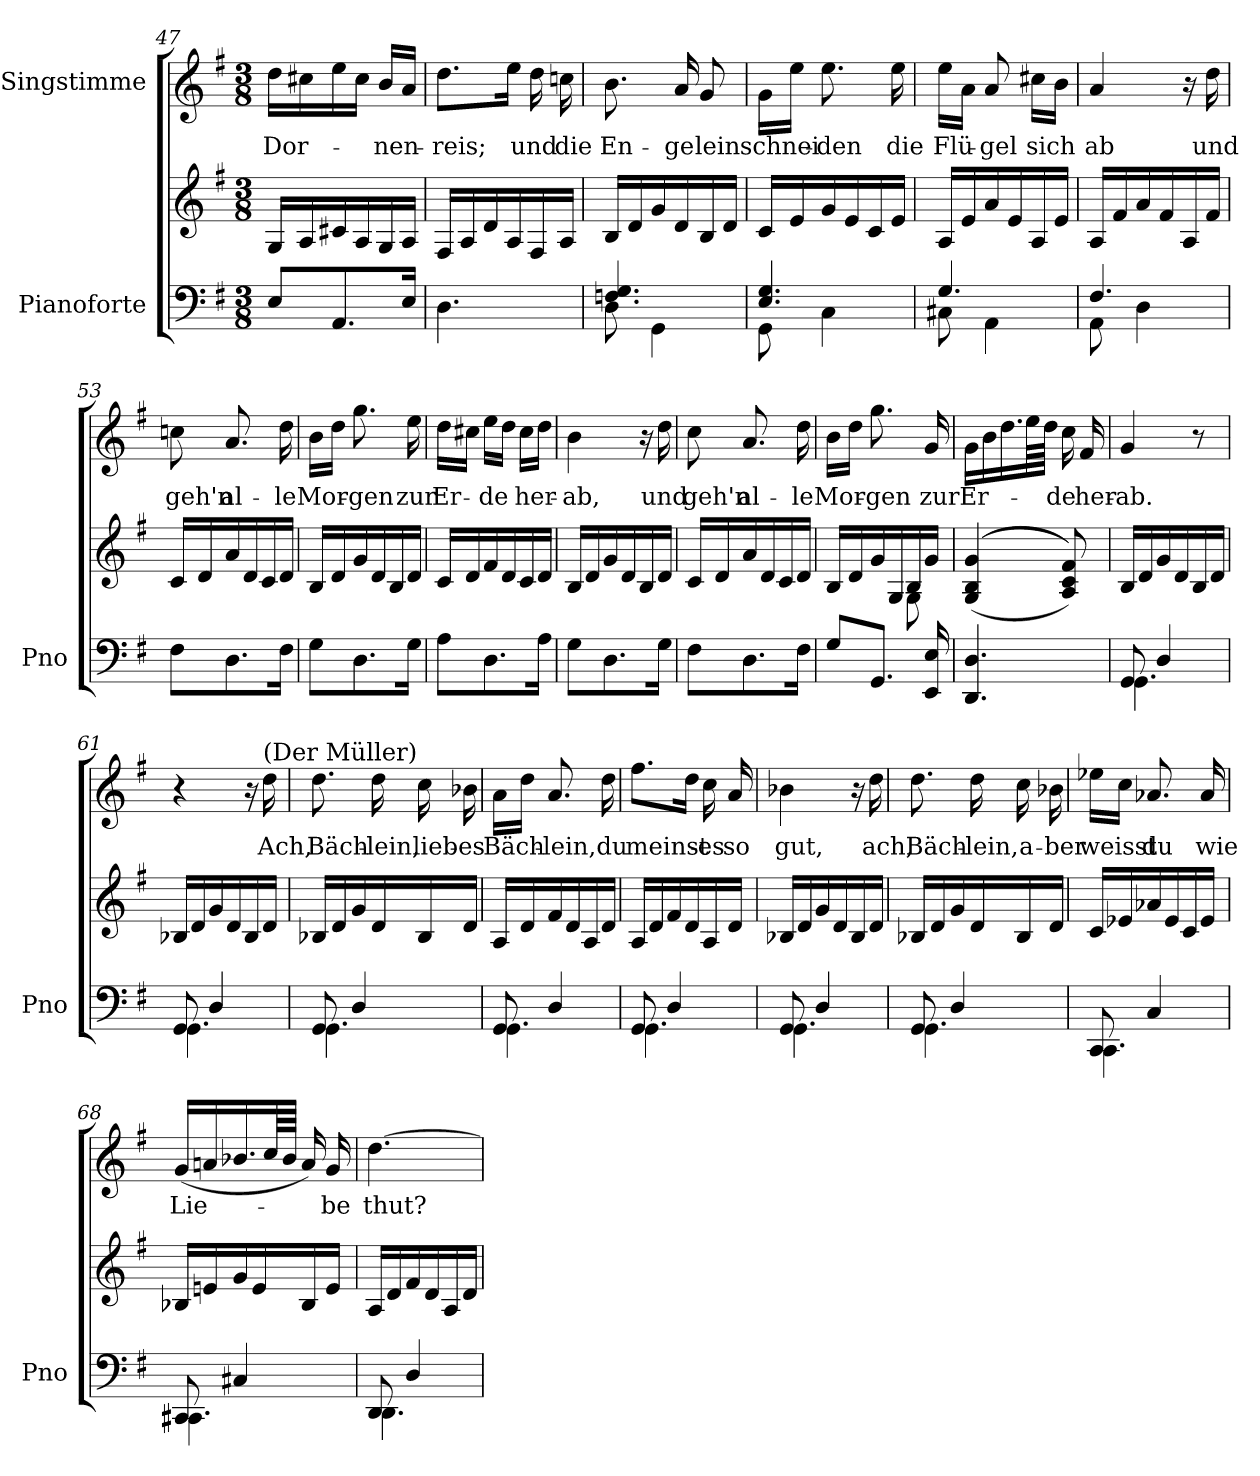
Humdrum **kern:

**kern	**kern	**kern	**text
*part2	*part2	*part1	*part1
*staff3	*staff2	*staff1	*staff1
*I"Pianoforte	*	*I"Singstimme	*
*I'Pno	*	*	*
!!LO:LB:g=z
*clefF4	*clefG2	*clefG2	*
*k[f#]	*k[f#]	*k[f#]	*
*M3/8	*M3/8	*M3/8	*
=47	=47	=47	=47
!	!	!	!LO:LY:b
8E/L	16G/LL	16dd\LL	Dor-
.	16A/	16cc#X\	.
8.AA/	16c#X/	16ee\	.
.	16A/	16cc#\JJ	.
!	!	!	!LO:LY:b
.	16G/	16b/LL	nen-
16E/Jk	16A/JJ	16a/JJ	.
=48	=48	=48	=48
!	!	!	!LO:LY:b
4.D\	16F#/LL	8.dd\L	reis;
.	16A/	.	.
.	16d/	.	.
.	16A/	16ee\Jk	.
!	!	!	!LO:LY:b
.	16F#/	16dd\	und
!	!	!	!LO:LY:b
.	16A/JJ	16ccn\	die
=49	=49	=49	=49
*^	*	*	*
!	!	!	!	!LO:LY:b
4.Fn/ 4.G/	8D\	16B/LL	8.b\	En-
.	.	16d/	.	.
.	4GG\	16g/	.	.
!	!	!	!	!LO:LY:b
.	.	16d/	16a/	-ge
!	!	!	!	!LO:LY:b
.	.	16B/	8g/	lein
.	.	16d/JJ	.	.
=50	=50	=50	=50	=50
!	!	!	!	!LO:LY:b
4.E/ 4.G/	8GG\	16c/LL	16g\LL	schnei-
.	.	16e/	16ee\JJ	.
!	!	!	!	!LO:LY:b
.	4C\	16g/	8.ee\	den
.	.	16e/	.	.
.	.	16c/	.	.
!	!	!	!	!LO:LY:b
.	.	16e/JJ	16ee\	die
=51	=51	=51	=51	=51
!	!	!	!	!LO:LY:b
4.G/	8C#X\	16A/LL	16ee\LL	Flü-
.	.	16e/	16a\JJ	.
!	!	!	!	!LO:LY:b
.	4AA\	16a/	8a/	gel
.	.	16e/	.	.
!	!	!	!	!LO:LY:b
.	.	16A/	16cc#X\LL	sich
.	.	16e/JJ	16b\JJ	.
!!LO:LB:g=z
=52	=52	=52	=52	=52
!	!	!	!	!LO:LY:b
4.F#/	8AA\	16A/LL	4a/	ab
.	.	16f#/	.	.
.	4D\	16a/	.	.
.	.	16f#/	.	.
.	.	16A/	16r	.
!	!	!	!	!LO:LY:b
.	.	16f#/JJ	16dd\	und
*v	*v	*	*	*
!!LO:LB:g=z
=53	=53	=53	=53
!	!	!	!LO:LY:b
8F#\L	16c/LL	8ccn\	geh'n
.	16d/	.	.
!	!	!	!LO:LY:b
8.D\	16a/	8.a/	al-
.	16d/	.	.
.	16c/	.	.
!	!	!	!LO:LY:b
16F#\Jk	16d/JJ	16dd\	-le
=54	=54	=54	=54
!	!	!	!LO:LY:b
8G\L	16B/LL	16b\LL	Mor-
.	16d/	16dd\JJ	.
!	!	!	!LO:LY:b
8.D\	16g/	8.gg\	-gen
.	16d/	.	.
.	16B/	.	.
!	!	!	!LO:LY:b
16G\Jk	16d/JJ	16ee\	zur
=55	=55	=55	=55
!	!	!	!LO:LY:b
8A\L	16c/LL	16dd\LL	Er-
.	16d/	16cc#X\JJ	.
!	!	!	!LO:LY:b
8.D\	16f#/	16ee\LL	de
.	16d/	16dd\JJ	.
!	!	!	!LO:LY:b
.	16c/	16cc#\LL	her-
16A\Jk	16d/JJ	16dd\JJ	.
=56	=56	=56	=56
!	!	!	!LO:LY:b
8G\L	16B/LL	4b\	ab,
.	16d/	.	.
8.D\	16g/	.	.
.	16d/	.	.
.	16B/	16r	.
!	!	!	!LO:LY:b
16G\Jk	16d/JJ	16dd\	und
=57	=57	=57	=57
!	!	!	!LO:LY:b
8F#\L	16c/LL	8cc\	geh'n
.	16d/	.	.
!	!	!	!LO:LY:b
8.D\	16a/	8.a/	al-
.	16d/	.	.
.	16c/	.	.
!	!	!	!LO:LY:b
16F#\Jk	16d/JJ	16dd\	-le
!!LO:LB:g=z
=58	=58	=58	=58
*	*^	*	*
!	!	!	!	!LO:LY:b
8G/L	16B/LL	4ryy	16b\LL	Mor-
.	16d/	.	16dd\JJ	.
!	!	!	!	!LO:LY:b
8.GG/J	16g/	.	8.gg\	gen
.	16G/	.	.	.
.	16B/	8G\	.	.
!	!	!	!	!LO:LY:b
16EE/ 16E/	16g/JJ	.	16g/	zur
*	*v	*v	*	*
!!LO:PB:g=z
=59	=59	=59	=59
!	!	!	!LO:LY:b
4.DD/ 4.D/	(((4G/ 4B/ 4g/	16g\LL	Er-
.	.	16b\	.
.	.	16.dd\	.
.	.	64ee\LL	.
.	.	64dd\JJJJ	.
!	!	!	!LO:LY:b
.	8A/ 8c/ 8f#/)))	16cc\	de
!	!	!	!LO:LY:b
.	.	16f#/	her-
=60	=60	=60	=60
!LO:N:head=solid	!	!	!LO:LY:b
*^	*	*	*
8GG/	4.GG\	16B/LL	4g/	-ab.
.	.	16d/	.	.
4D/	.	16g/	.	.
.	.	16d/	.	.
.	.	16B/	8r	.
.	.	16d/JJ	.	.
=61	=61	=61	=61	=61
!LO:N:head=solid	!	!	!	!
8GG/	4.GG\	16B-X/LL	4r	.
.	.	16d/	.	.
4D/	.	16g/	.	.
.	.	16d/	.	.
.	.	16B-/	16r	.
!	!	!	!LO:TX:a:t=(Der Müller)	!
!	!	!	!	!LO:LY:b
.	.	16d/JJ	16dd\	Ach,
=62	=62	=62	=62	=62
!LO:N:head=solid	!	!	!	!LO:LY:b
8GG/	4.GG\	16B-X/LL	8.dd\	Bäch-
.	.	16d/	.	.
4D/	.	16g/	.	.
!	!	!	!	!LO:LY:b
.	.	16d/	16dd\	-lein,
!	!	!	!	!LO:LY:b
.	.	16B-/	16cc\	lieb-
!	!	!	!	!LO:LY:b
.	.	16d/JJ	16b-X\	-es
=63	=63	=63	=63	=63
!LO:N:head=solid	!	!	!	!LO:LY:b
8GG/	4.GG\	16A/LL	16a\LL	Bäch-
.	.	16d/	16dd\JJ	.
!	!	!	!	!LO:LY:b
4D/	.	16f#/	8.a/	lein,
.	.	16d/	.	.
.	.	16A/	.	.
!	!	!	!	!LO:LY:b
.	.	16d/JJ	16dd\	du
!!LO:LB:g=z
=64	=64	=64	=64	=64
!LO:N:head=solid	!	!	!	!LO:LY:b
8GG/	4.GG\	16A/LL	8.ff#\L	meinst-
.	.	16d/	.	.
4D/	.	16f#/	.	.
.	.	16d/	16dd\Jk	.
!	!	!	!	!LO:LY:b
.	.	16A/	16cc\	es
!	!	!	!	!LO:LY:b
.	.	16d/JJ	16a/	so
!!LO:LB:g=z
=65	=65	=65	=65	=65
!LO:N:head=solid	!	!	!	!LO:LY:b
8GG/	4.GG\	16B-X/LL	4b-X\	gut,
.	.	16d/	.	.
4D/	.	16g/	.	.
.	.	16d/	.	.
.	.	16B-/	16r	.
!	!	!	!	!LO:LY:b
.	.	16d/JJ	16dd\	ach,
=66	=66	=66	=66	=66
!LO:N:head=solid	!	!	!	!LO:LY:b
8GG/	4.GG\	16B-X/LL	8.dd\	Bäch-
.	.	16d/	.	.
4D/	.	16g/	.	.
!	!	!	!	!LO:LY:b
.	.	16d/	16dd\	-lein,
!	!	!	!	!LO:LY:b
.	.	16B-/	16cc\	a-
!	!	!	!	!LO:LY:b
.	.	16d/JJ	16b-X\	-ber
=67	=67	=67	=67	=67
!LO:N:head=solid	!	!	!	!LO:LY:b
8CC/	4.CC\	16c/LL	16ee-X\LL	weisst
.	.	16e-X/	16cc\JJ	.
!	!	!	!	!LO:LY:b
4C/	.	16a-X/	8.a-X/	du
.	.	16e-/	.	.
.	.	16c/	.	.
!	!	!	!	!LO:LY:b
.	.	16e-/JJ	16a-/	wie
=68	=68	=68	=68	=68
!LO:N:head=solid	!	!	!	!LO:LY:b
8CC#X/	4.CC#\	16B-X/LL	(16g/LL	Lie-
.	.	16en/	16an/	.
4C#X/	.	16g/	16.b-X/	.
.	.	16e/	.	.
.	.	.	64cc/LL	.
.	.	.	64b-/JJJJ	.
.	.	16B-/	16a/)	.
!	!	!	!	!LO:LY:b
.	.	16e/JJ	16g/	be
=69	=69	=69	=69	=69
!LO:N:head=solid	!	!	!	!LO:LY:b
8DD/	4.DD\	16A/LL	[4.dd\	-thut?
.	.	16d/	.	.
4D/	.	16f#/	.	.
.	.	16d/	.	.
.	.	16A/	.	.
.	.	16d/JJ	.	.
*v	*v	*	*	*
=	=	=	=
*-	*-	*-	*-
